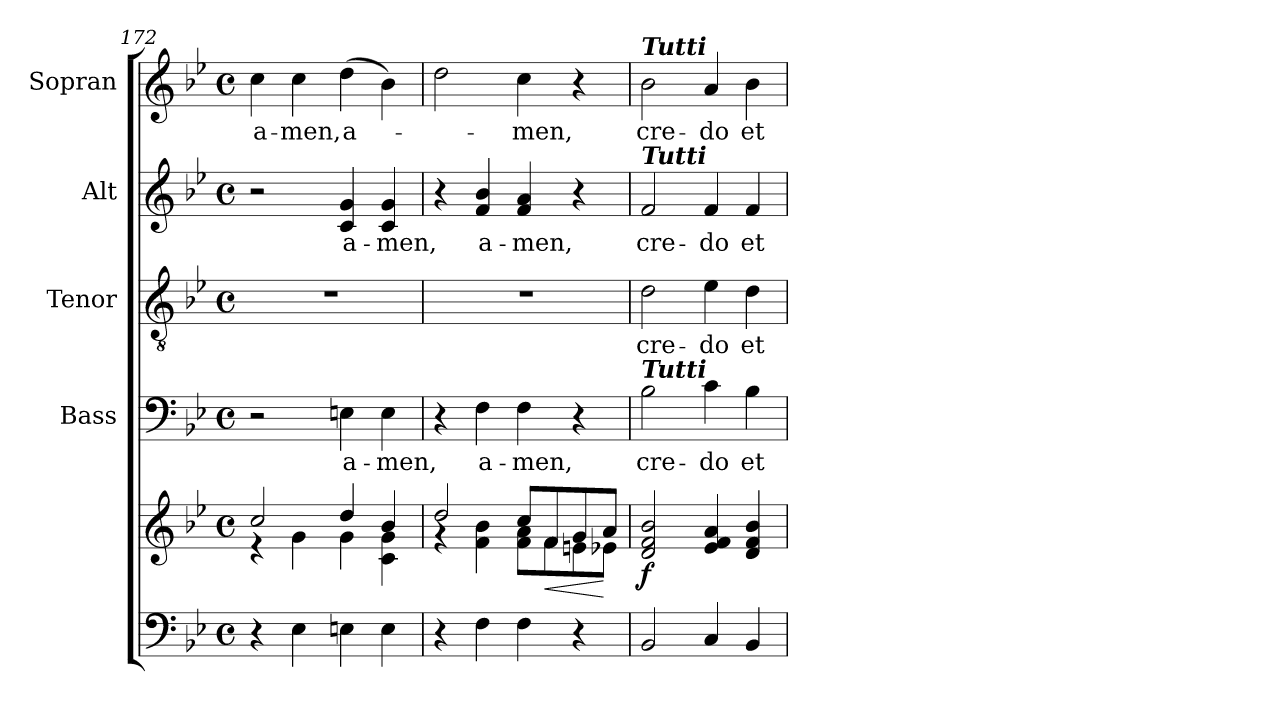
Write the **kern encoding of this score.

**kern	**kern	**dynam	**kern	**text	**kern	**text	**kern	**text	**kern	**text
*part5	*part5	*part5	*part4	*part4	*part3	*part3	*part2	*part2	*part1	*part1
*staff6	*staff5	*staff5/6	*staff4	*staff4	*staff3	*staff3	*staff2	*staff2	*staff1	*staff1
*	*	*	*I"Bass	*	*I"Tenor	*	*I"Alt	*	*I"Sopran	*
*	*	*	*I'B.	*	*I'T.	*	*I'A.	*	*I'S.	*
*clefF4	*clefG2	*	*clefF4	*	*clefGv2	*	*clefG2	*	*clefG2	*
*k[b-e-]	*k[b-e-]	*	*k[b-e-]	*	*k[b-e-]	*	*k[b-e-]	*	*k[b-e-]	*
*B-:	*B-:	*	*B-:	*	*B-:	*	*B-:	*	*B-:	*
*M4/4	*M4/4	*	*M4/4	*	*M4/4	*	*M4/4	*	*M4/4	*
*met(c)	*met(c)	*	*met(c)	*	*met(c)	*	*met(c)	*	*met(c)	*
=172	=172	=172	=172	=172	=172	=172	=172	=172	=172	=172
*	*^	*	*	*	*	*	*	*	*	*
!	!	!	!	!	!	!	!	!	!	!	!LO:LY:b
4r	2cc/	4re	.	2r	.	1r	.	2r	.	4cc\	a-
!	!	!	!	!	!	!	!	!	!	!	!LO:LY:b
4E-\	.	4g\	.	.	.	.	.	.	.	4cc\	-men,
!	!	!	!	!	!LO:LY:b	!	!	!	!LO:LY:b	!	!LO:LY:b
4En\	4dd/	4g\	.	4En\	a-	.	.	4c/ 4g/	a-	(>4dd\	a-
!	!	!	!	!	!LO:LY:b	!	!	!	!LO:LY:b	!	!
4E\	4b-/	4c\ 4g\	.	4E\	-men,	.	.	4c/ 4g/	-men,	4b-\)	.
=173	=173	=173	=173	=173	=173	=173	=173	=173	=173	=173	=173
4r	2dd/	4rf	.	4r	.	1r	.	4r	.	2dd\	.
!	!	!	!	!	!LO:LY:b	!	!	!	!LO:LY:b	!	!
4F\	.	4f\ 4b-\	.	4F\	a-	.	.	4f/ 4b-/	a-	.	.
!	!	!	!	!	!LO:LY:b	!	!	!	!LO:LY:b	!	!LO:LY:b
4F\	8cc/L	8f\ 8a\L	.	4F\	-men,	.	.	4f/ 4a/	-men,	4cc\	-men,
!	!	!	!LO:HP:b	!	!	!	!	!	!	!	!
.	8f/	8f\	<	.	.	.	.	.	.	.	.
4r	8g/	8en\	.	4r	.	.	.	4r	.	4r	.
.	8a/J	8e-X\J	[	.	.	.	.	.	.	.	.
=174	=174	=174	=174	=174	=174	=174	=174	=174	=174	=174	=174
!	!	!	!	!	!	!	!	!	!	!LO:TX:a:Bi:t=Tutti	!
!	!	!	!	!	!	!	!	!LO:TX:a:Bi:t=Tutti	!	!	!
!	!	!	!	!LO:TX:a:Bi:t=Tutti	!	!	!	!	!	!	!
!	!	!	!LO:DY:b	!	!LO:LY:b	!	!LO:LY:b	!	!LO:LY:b	!	!LO:LY:b
*	*v	*v	*	*	*	*	*	*	*	*	*
2BB-/	2d/ 2f/ 2b-/	f	2B-\	cre-	2d\	cre-	2f/	cre-	2b-\	cre-
!	!	!	!	!LO:LY:b	!	!LO:LY:b	!	!LO:LY:b	!	!LO:LY:b
4C/	4e-/ 4f/ 4a/	.	4c\	-do	4e-\	-do	4f/	-do	4a/	-do
!	!	!	!	!LO:LY:b	!	!LO:LY:b	!	!LO:LY:b	!	!LO:LY:b
4BB-/	4d/ 4f/ 4b-/	.	4B-\	et	4d\	et	4f/	et	4b-\	et
=	=	=	=	=	=	=	=	=	=	=
*-	*-	*-	*-	*-	*-	*-	*-	*-	*-	*-
